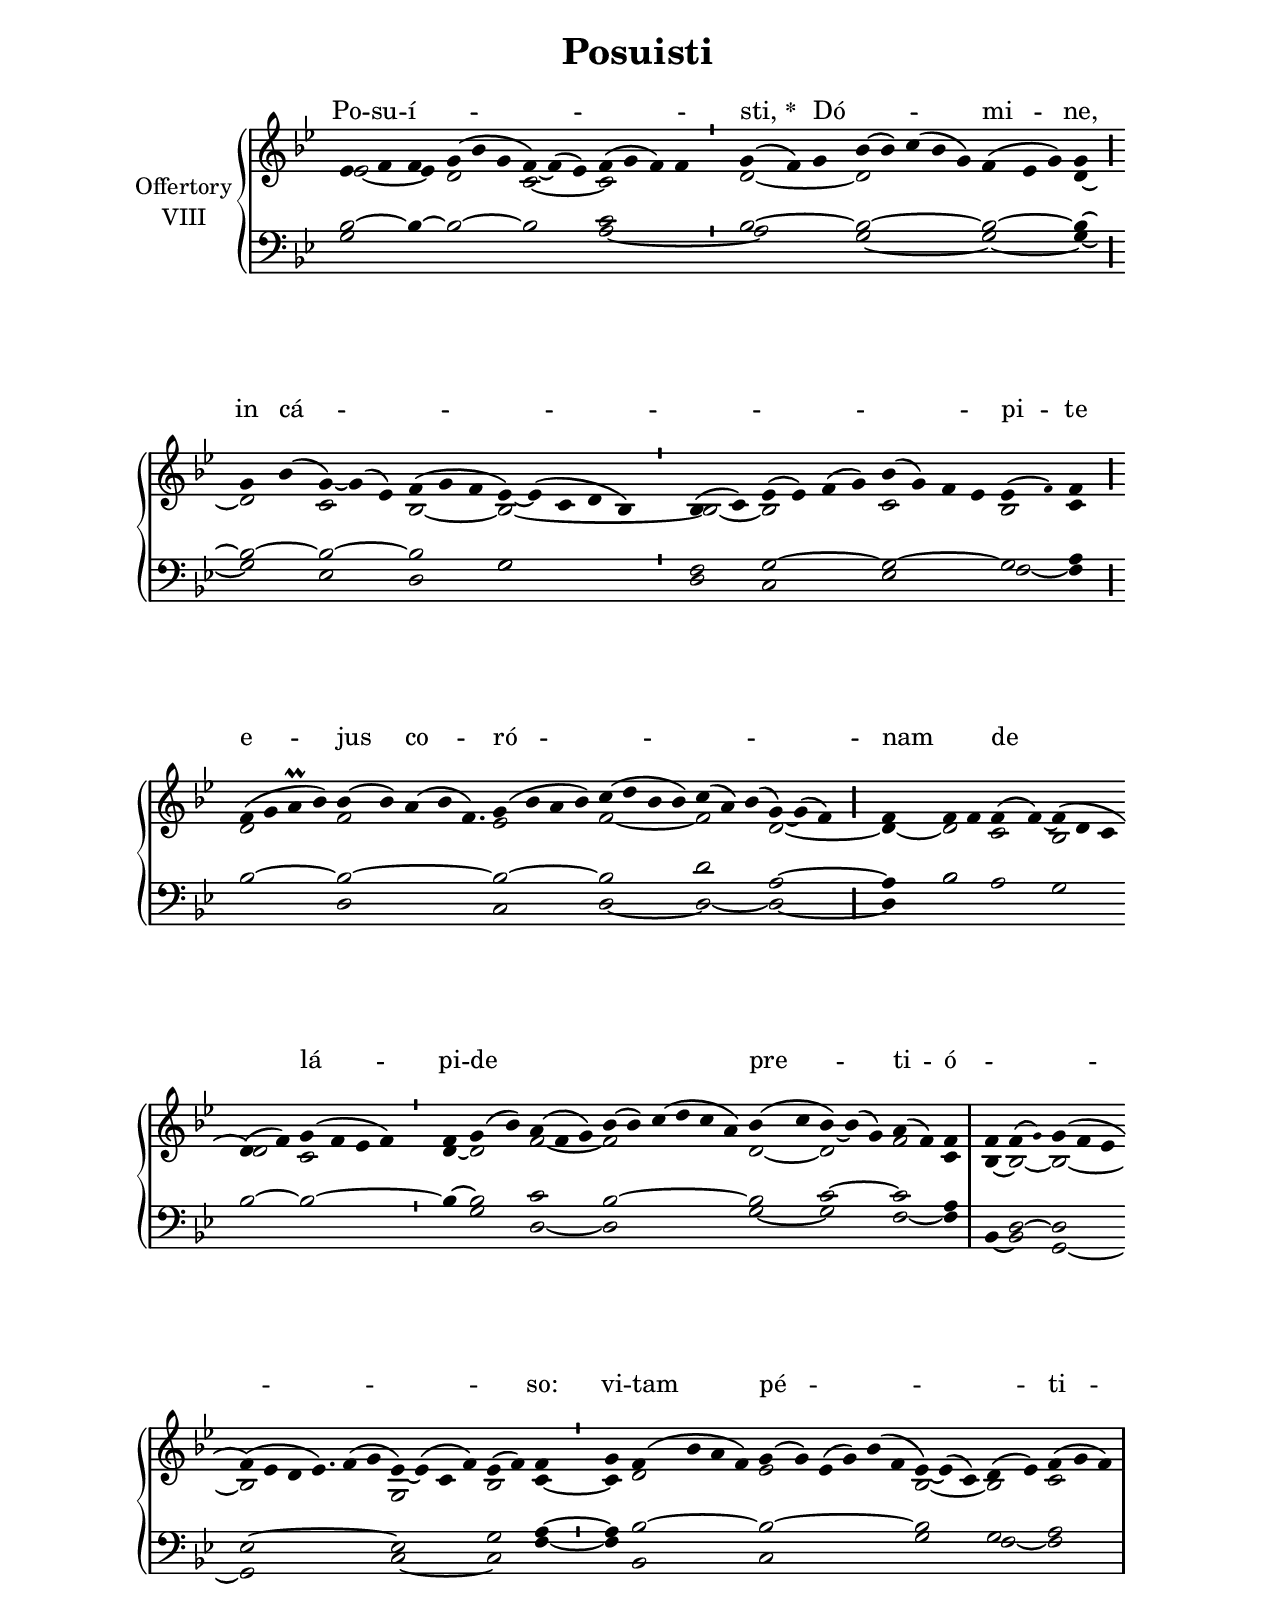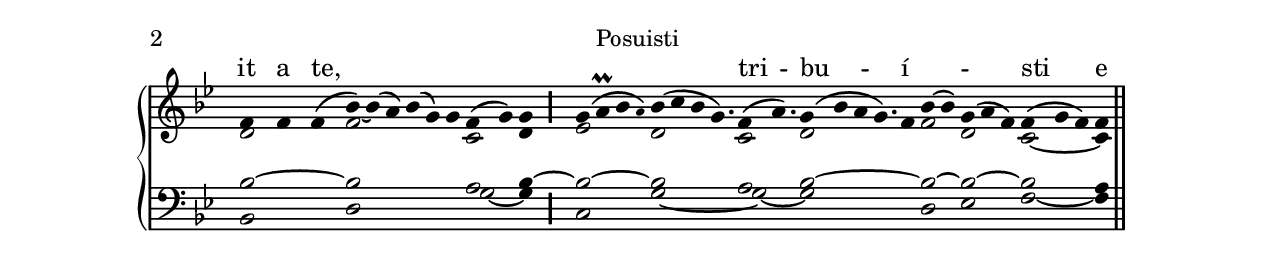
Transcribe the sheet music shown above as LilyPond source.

\version "2.18"
\include "gregorian.ly"
\include "noh2.ily"


%Page reference: page I.84
%(volume.page)

global = {
 \key f \mixolydian
 \cadenzaOn 
}

\header {
  title = \markup \center-column {"Posuisti" \vspace #1 }
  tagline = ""
  composer = ""
}

\paper {
 #(include-special-characters)
  oddHeaderMarkup = \markup \fill-line {
    \line {}
    \center-column {
      \on-the-fly #first-page     " "
      \on-the-fly #not-first-page "Posuisti"
    }
    \line { \on-the-fly #print-page-number-check-first \fromproperty #'page:page-number-string }
  }
  evenHeaderMarkup = \markup \fill-line {
    \line { \on-the-fly #print-page-number-check-first \fromproperty #'page:page-number-string }
    \center-column { "Posuisti" }
    \line {}
  }
}

chantText = \lyricmode {
Po -- su -- í -- _ _ _ sti, 
\set stanza = " * " Dó -- _ _ mi -- ne, 
in cá -- _ _ _ _ _ _ _ pi -- te e -- jus 
co -- ró -- _ _ _ nam _ _ 
de lá -- pi -- de _ _ _ pre -- ti -- ó -- _ _ _ _ _ so: 
vi -- tam pé -- _ _ _ ti -- it a te, _ _ _ _ _ _ 
tri -- bu -- í -- _ _ sti e -- i, 
al -- le -- _ _ _ _ lú -- ia. }

chantMusic = {
\tieDown   ees'4 f'4 f'4 g'4 ( bes'4 g'4 f'4) ~ f'4 ( ees'4) f'4 ( g'4 f'4) f'4 \divisioMinima
 g'4 ( f'4) g'4 bes'4 ( bes'4) c''4 ( bes'4 g'4) f'4 ( ees'4 g'4) g'4 \divisioMaior \forceBreak

 g'4 bes'4 ( g'4) ~ g'4 ( ees'4) f'4 ( g'4 f'4 ees'4) ~ ees'4 ( c'4 d'4 bes4) \divisioMinima
 bes4 ( c'4) ees'4 ( ees'4) f'4 ( g'4) bes'4 ( g'4) f'4 ees'4 ees'4 ( \once \tweak #'font-size #-4 f' ) f'4 \divisioMaior \forceBreak

 f'4 ( g'4 a'\prall bes'4) bes'4 ( bes'4) a'4 ( bes'4 f'4.) g'4 ( bes'4 a'4 bes'4) c''4 ( d''4 bes'4 bes'4) c''4 ( a'4) bes'4 ( g'4) ~ g'4 ( f'4) \divisioMaior
 f'4 f'4 f'4 f'4 ( f'4) ~ f'4 ( d'4 c'4 \forceBreak
) d'4 ( f'4) g'4 ( f'4 ees'4 f'4) \divisioMinima
 f'4 g'4 ( bes'4) a'4 ( f'4 g'4) bes'4 ( bes'4) c''4 ( d''4 c''4 a'4) bes'4 ( c''4 bes'4) ~ bes'4 ( g'4) a'4 ( f'4) f'4 \divisioMaxima
 f'4 f'4 ( \once \tweak #'font-size #-4 g' ) g'4 ( f'4 ees'4 \forceBreak
) f'4 ( ees'4 d'4 ees'4.) f'4 ( g'4 ees'4) ~ ees'4 ( c'4 f'4) ees'4 ( f'4) f'4 \divisioMinima
 g'4 f'4 ( bes'4 a'4 f'4) g'4 ( g'4) ees'4 ( g'4) bes'4 ( f'4 ees'4) ~ ees'4 ( c'4) d'4 ( ees'4) f'4 ( g'4 f'4) \divisioMaxima \forceBreak

 f'4 f'4 f'4 ( bes'4) ~ bes'4 ( a'4) bes'4 ( g'4) g'4 f'4 ( g'4) g'4 \divisioMaior
 g'4 ( a'\prall bes'4 \once \tweak #'font-size #-4 a' ) bes'4 ( c''4 bes'4 g'4.) f'4 ( a'4.) g'4 ( bes'4 a'4 g'4.) f'4 bes'4 ( bes'4) g'4 ( a'4 f'4) f'4 ( g'4 f'4) f'4 \finalis

}

altoMusic = {
ees'2 ~ ees'4 d'2*3/2 c'2*3/2 ~ c'2*4/2 \divisioMinima
d'2*3/2 ~ d'2*5/2 r2*3/2 d'4 ~ \divisioMaior
d'2 c'2*3/2 bes2*3/2 ~ bes2*5/2 ~ \divisioMinima
bes2 ~ bes2*4/2 c'2*4/2 bes2 c'4 \divisioMaior
d'2*4/2 f'2*11/4 ees'2*4/2 f'2*4/2 ~ f'2*3/2 d'2*3/2 ~ \divisioMaior
d'4 ~ d'2 c'2 bes2*3/2 d'2 c'2*4/2 \divisioMinima
d'4 ~ d'2 f'2*3/2 ~ f'2*6/2 d'2 ~ d'2*3/2 f'2 c'4 \divisioMaxima
bes4 ~ bes2 ~ bes2*3/2 ~ bes2*13/4 g2*4/2 bes2 c'4 ~ \divisioMinima
c'4 d'2*4/2 ees'2*6/2 bes2*3/2 ~ bes2 c'2*3/2 \divisioMaxima
d'2*3/2 f'2*6/2 c'2 d'4 \divisioMaior
ees'2*4/2 d'2*9/4 c'2*5/4 d'2*11/4 f'2 d'2*3/2 c'2*3/2 ~ c'4 \finalis
}

tenorMusic = {
bes2 ~ bes4 ~ bes2*3/2 ~ bes2*3/2 c'2*4/2 \divisioMinima
bes2*3/2 ~ bes2*5/2 ~ bes2*3/2 ~ bes4 ~ \divisioMaior
bes2 ~ bes2*3/2 ~ bes2*3/2 g2*5/2 \divisioMinima
f2 g2*4/2 ~ g2*4/2 ~ g2 a4 \divisioMaior
bes2*4/2 ~ bes2*11/4 ~ bes2*4/2 ~ bes2*4/2 d'2*3/2 a2*3/2 ~ \divisioMaior
a4 bes2 a2 g2*3/2 bes2 ~ bes2*4/2 ~ \divisioMinima
bes4 ~ bes2 c'2*3/2 bes2*6/2 ~ bes2 c'2*3/2 ~ c'2 a4 \divisioMaxima
r4 d2 ~ d2*3/2 ees2*13/4 ~ ees2*4/2 g2 a4 ~ \divisioMinima
a4 bes2*4/2 ~ bes2*6/2 ~ bes2*3/2 g2 a2*3/2 \divisioMaxima
bes2*3/2 ~ bes2*6/2 a2 bes4 ~ \divisioMaior
bes2*4/2 ~ bes2*9/4 a2*5/4 bes2*11/4 ~ bes2 ~ bes2*3/2 ~ bes2*3/2 a4 \finalis
}

bassMusic = {
g2 r2*7/2 a2*4/2 ~ \divisioMinima
a2*3/2 g2*5/2 ~ g2*3/2 ~ g4 ~ \divisioMaior
g2 ees2*3/2 d2*3/2 g2*5/2 \divisioMinima
d2 c2*4/2 ees2*4/2 f2 ~ f4 \divisioMaior
r2*4/2 d2*11/4 c2*4/2 d2*4/2 ~ d2*3/2 ~ d2*3/2 ~ \divisioMaior
d4 bes2 r2*12/2 g2 d2*3/2 ~ d2*6/2 g2 ~ g2*3/2 f2 ~ f4 \divisioMaxima
bes,4 ~ bes,2 g,2*3/2 ~ g,2*13/4 c2*4/2 ~ c2 f4 ~ \divisioMinima
f4 bes,2*4/2 c2*6/2 g2*3/2 f2 ~ f2*3/2 \divisioMaxima
bes,2*3/2 d2*6/2 g2 ~ g4 \divisioMaior
c2*4/2 g2*9/4 ~ g2*5/4 ~ g2*11/4 d2 ees2*3/2 f2*3/2 ~ f4 \finalis
}

voiceLines = {
\voiceLineStyle


}

\score{
  <<
    \new GrandStaff <<
      \set GrandStaff.autoBeaming = ##f
      \set GrandStaff.instrumentName = \markup \center-column {
        "Offertory"
        "VIII"
      }
      \new Staff = up <<
        \new Voice = "chant" {
          \voiceOne \global \chantMusic
        }
        \new Voice {
          \voiceTwo \global \altoMusic
        }
      >>

      \new Staff = down <<
        \clef bass
        \new Voice {
          \voiceOne \global \tenorMusic
        }
        \new Voice {
          \voiceTwo \global \bassMusic
        }
	\new Voice {
        \voiceThree \global \voiceLines
        }
      >>
    >>
    \new Lyrics \lyricsto chant {
      \chantText
    }
  >>
  \layout{
  }
  \midi{
    \tempo 4 = 125
  }
}
